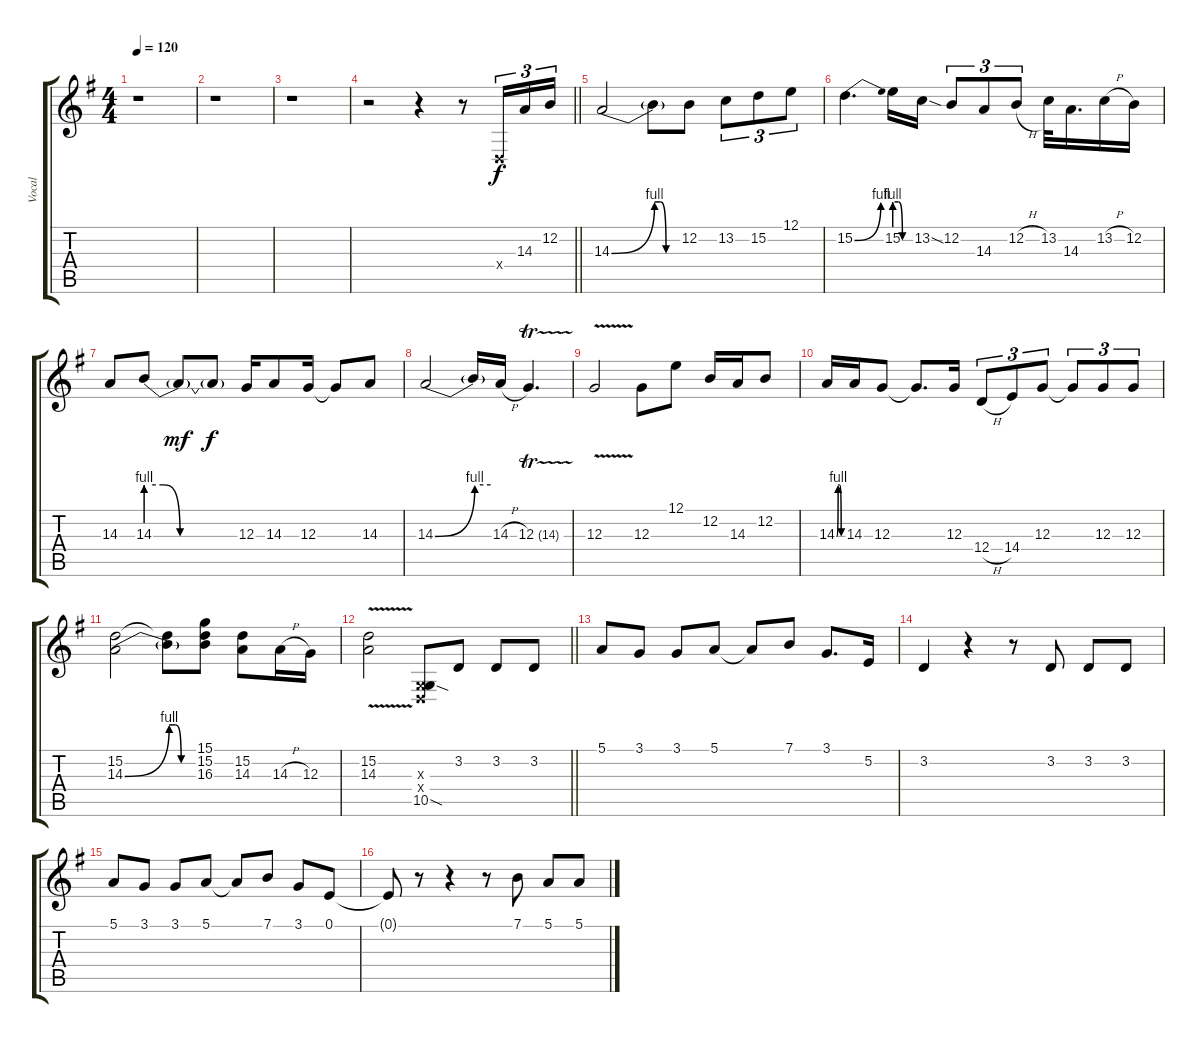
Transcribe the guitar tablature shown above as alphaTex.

\track ("Vocal" "Vocal") {instrument lead2sawtooth}
\staff {score tabs}
\tuning (E4 B3 G3 D3 A2 E2) {hide}
\ts (4 4)
\tempo 120
\clef g2
\ks eminor
r.1{dy f} |
r.1 |
r.1 |
\barLineRight lightlight
r.2 r.4 r.8 0.4{x}.16{tu (3 2)} 14.3.16{tu (3 2)} 12.2.16{tu (3 2)} |
14.3{be (bend 0 0 60 4)}.2 14.3{be (custom 0 4 15 4 30 0 60 0) t}.8 12.2.8 13.2.8{tu (3 2)} 15.2.8{tu (3 2)} 12.1.8{tu (3 2)} |
15.2{be (bend 0 0 60 4)}.4{d} 15.2{be (custom 0 4 15 4 30 0 60 0)}.16 13.2{sod}.16 12.2.8{tu (3 2)} 14.3.8{tu (3 2)} 12.2{h}.8{tu (3 2)} 13.2.32 14.3.16{d} 13.2{h}.16 12.2.16 |
14.3.8 14.3{be (custom 0 4 15 4 30 0 60 0)}.8 14.3{t}.8{dy mf} 14.3{be (hold 0 0 60 0) t}.8{dy f} 12.3.16 14.3.8 12.3.16 12.3{t}.8 14.3.8 |
14.3{be (bend 0 0 60 4)}.2 14.3{be (hold 0 4 60 4) t}.16 14.3{h}.16 12.3{tr (14 32)}.4{d} |
12.3{v}.2 12.3.8 12.1.8 12.2.16 14.3.16 12.2.8 |
14.3{be (custom 0 0 15 4 30 4 45 0 60 0)}.16 14.3.16 12.3.8 12.3{t}.8{d} 12.3.16 12.4{h}.8{tu (3 2)} 14.4.8{tu (3 2)} 12.3.8{tu (3 2)} 12.3{t}.8{tu (3 2)} 12.3.8{tu (3 2)} 12.3.8{tu (3 2)} |
(15.2 14.3{be (bend 0 0 60 4)}).2 (15.2{t} 14.3{be (custom 0 4 15 4 30 0 60 0) t}).8 (15.1 15.2 16.3).8 (15.2 14.3).8 14.3{h}.16 12.3.16 |
\barLineRight lightlight
(15.2{v} 14.3{v}).2 (0.3{x} 0.4{x} 10.5{sod}).8 3.2.8 3.2.8 3.2.8 |
5.1.8 3.1.8 3.1.8 5.1.8 5.1{t}.8 7.1.8 3.1.8{d} 5.2.16 |
3.2.4 r.4 r.8 3.2.8 3.2.8 3.2.8 |
5.1.8 3.1.8 3.1.8 5.1.8 5.1{t}.8 7.1.8 3.1.8 0.1.8 |
0.1{t}.8 r.8 r.4 r.8 7.1.8 5.1.8 5.1.8
